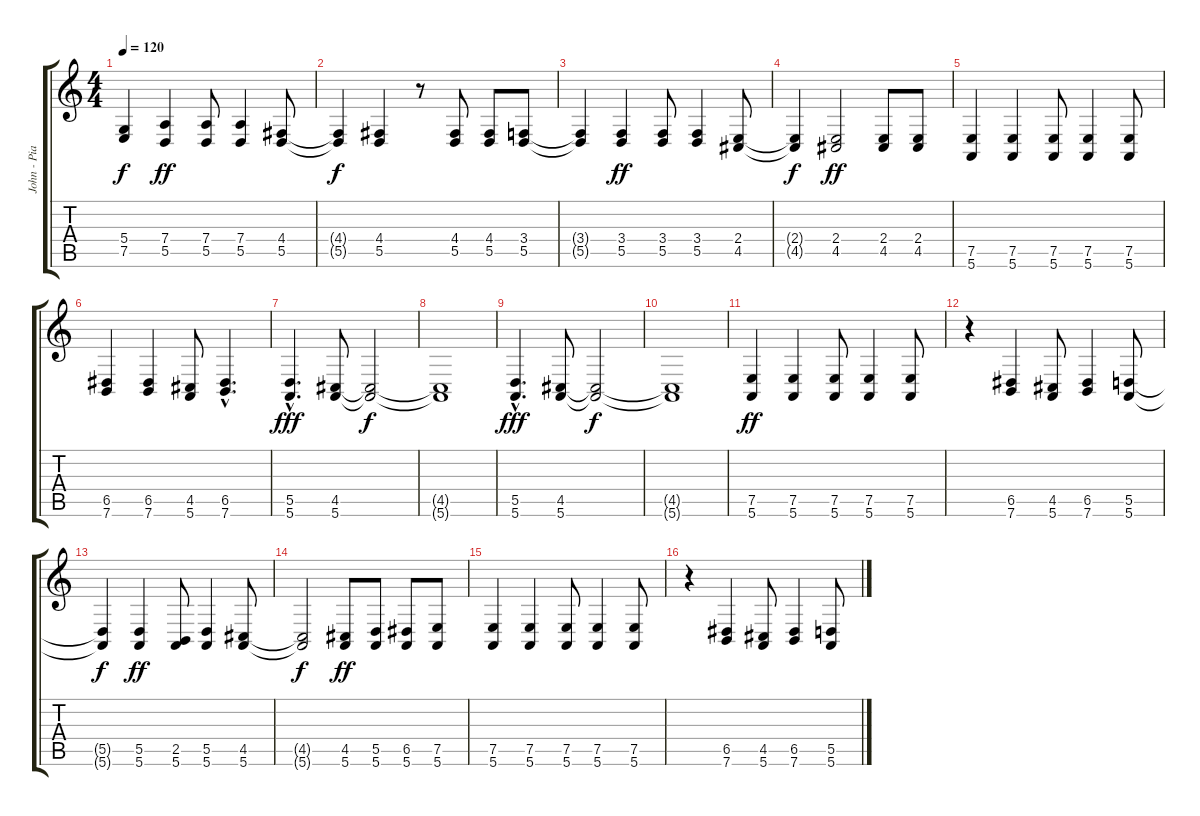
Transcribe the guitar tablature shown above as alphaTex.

\track ("John - Piano" "John - Pia") {instrument brightacousticpiano}
\staff {score tabs}
\tuning (E4 B3 G3 D3 A2 E2) {hide}
\ts (4 4)
\tempo 120
\clef g2
\ks c
(5.4{t} 7.5{t}).4{dy f} (7.4 5.5).4{dy ff} (7.4 5.5).8 (7.4 5.5).4 (4.4 5.5).8 |
(4.4{t} 5.5{t}).4{dy f} (4.4 5.5).4 r.8 (4.4 5.5).8 (4.4 5.5).8 (3.4 5.5).8 |
(3.4{t} 5.5{t}).4 (3.4 5.5).4{dy ff} (3.4 5.5).8 (3.4 5.5).4 (2.4 4.5).8 |
(2.4{t} 4.5{t}).4{dy f} (2.4 4.5).2{dy ff} (2.4 4.5).8 (2.4 4.5).8 |
(7.5 5.6).4 (7.5 5.6).4 (7.5 5.6).8 (7.5 5.6).4 (7.5 5.6).8 |
(6.5 7.6).4 (6.5 7.6).4 (4.5 5.6).8 (6.5{hac} 7.6{hac}).4{d} |
(5.5{hac} 5.6{hac}).4{d dy fff} (4.5 5.6).8 (4.5{t} 5.6{t}).2{dy f} |
(4.5{t} 5.6{t}).1 |
(5.5{hac} 5.6{hac}).4{d dy fff} (4.5 5.6).8 (4.5{t} 5.6{t}).2{dy f} |
(4.5{t} 5.6{t}).1 |
(7.5 5.6).4{dy ff} (7.5 5.6).4 (7.5 5.6).8 (7.5 5.6).4 (7.5 5.6).8 |
r.4 (6.5 7.6).4 (4.5 5.6).8 (6.5 7.6).4 (5.5 5.6).8 |
(5.5{t} 5.6{t}).4{dy f} (5.5 5.6).4{dy ff} (2.5 5.6).8 (5.5 5.6).4 (4.5 5.6).8 |
(4.5{t} 5.6{t}).2{dy f} (4.5 5.6).8{dy ff} (5.5 5.6).8 (6.5 5.6).8 (7.5 5.6).8 |
(7.5 5.6).4{volume 8} (7.5 5.6).4 (7.5 5.6).8 (7.5 5.6).4 (7.5 5.6).8 |
r.4 (6.5 7.6).4 (4.5 5.6).8 (6.5 7.6).4 (5.5 5.6).8
